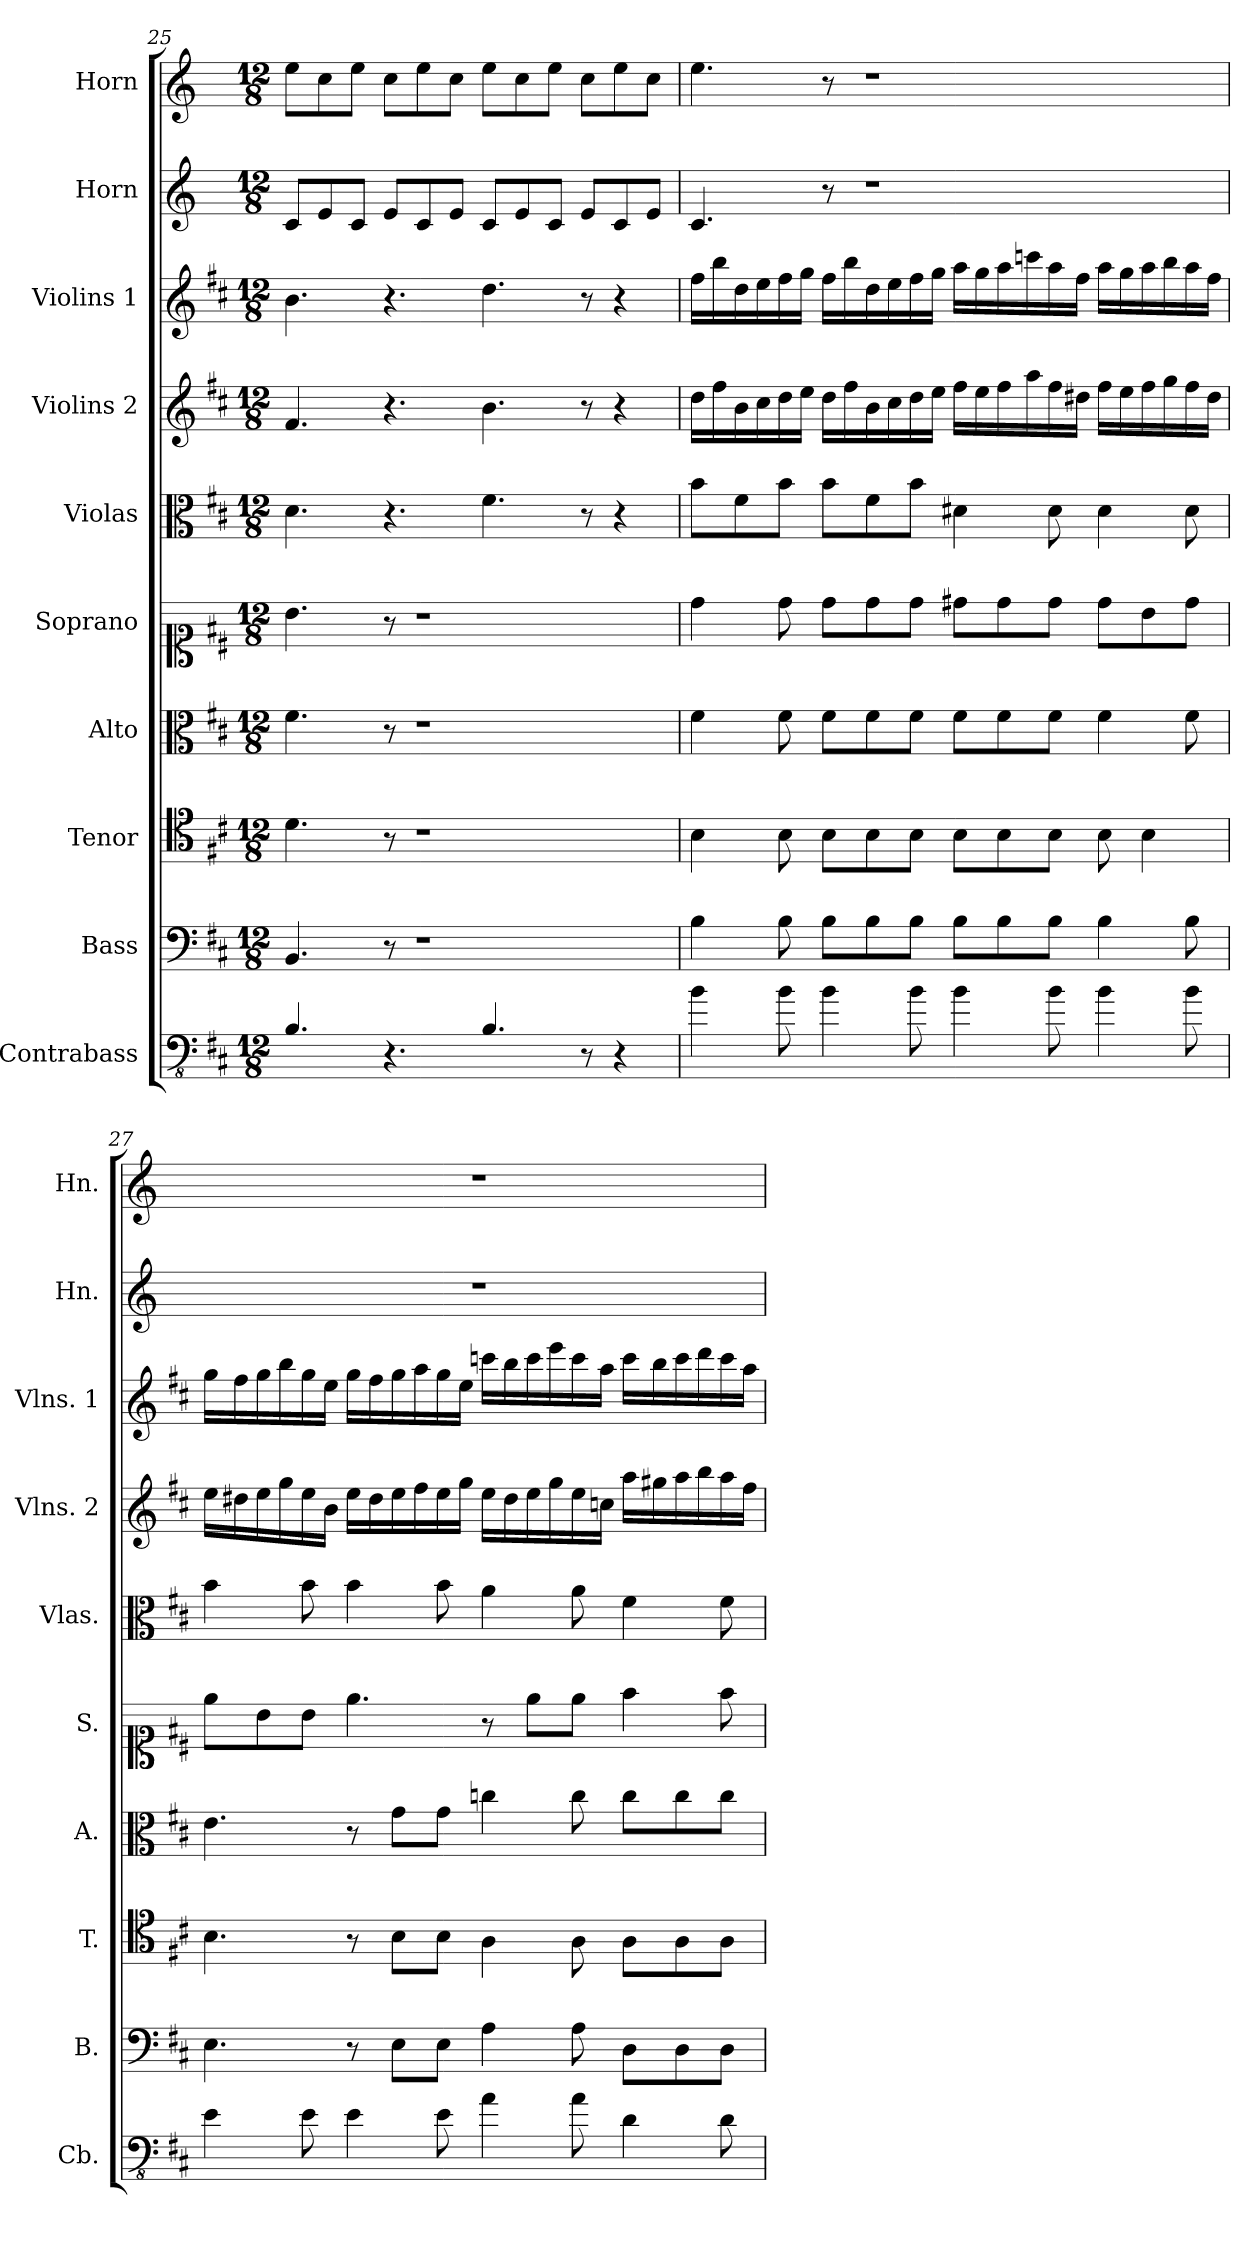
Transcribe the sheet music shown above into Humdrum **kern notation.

**kern	**kern	**kern	**kern	**kern	**kern	**kern	**kern	**kern	**kern
*part10	*part9	*part8	*part7	*part6	*part5	*part4	*part3	*part2	*part1
*staff10	*staff9	*staff8	*staff7	*staff6	*staff5	*staff4	*staff3	*staff2	*staff1
*I"Contrabass	*I"Bass	*I"Tenor	*I"Alto	*I"Soprano	*I"Violas	*I"Violins 2	*I"Violins 1	*I"Horn	*I"Horn
*I'Cb.	*I'B.	*I'T.	*I'A.	*I'S.	*I'Vlas.	*I'Vlns. 2	*I'Vlns. 1	*I'Hn.	*I'Hn.
*clefFv4	*clefF4	*clefC4	*clefC3	*clefC1	*clefC3	*clefG2	*clefG2	*clefG2	*clefG2
*ITrd7c12	*	*	*	*	*	*	*	*ITrd6c10	*ITrd6c10
*k[f#c#]	*k[f#c#]	*k[f#c#]	*k[f#c#]	*k[f#c#]	*k[f#c#]	*k[f#c#]	*k[f#c#]	*k[f#c#]	*k[f#c#]
*D:	*D:	*D:	*D:	*D:	*D:	*D:	*D:	*D:	*D:
*M12/8	*M12/8	*M12/8	*M12/8	*M12/8	*M12/8	*M12/8	*M12/8	*M12/8	*M12/8
=25	=25	=25	=25	=25	=25	=25	=25	=25	=25
4.BBB/	4.BB/	4.d\	4.f#\	4.b\	4.d\	4.f#/	4.b\	8D/L	8f#\L
.	.	.	.	.	.	.	.	8F#/	8d\
.	.	.	.	.	.	.	.	8D/J	8f#\J
4.r	8r	8r	8r	8r	4.r	4.r	4.r	8F#/L	8d\L
.	1r	1r	1r	1r	.	.	.	8D/	8f#\
.	.	.	.	.	.	.	.	8F#/J	8d\J
4.BBB/	.	.	.	.	4.f#\	4.b\	4.dd\	8D/L	8f#\L
.	.	.	.	.	.	.	.	8F#/	8d\
.	.	.	.	.	.	.	.	8D/J	8f#\J
8r	.	.	.	.	8r	8r	8r	8F#/L	8d\L
4r	.	.	.	.	4r	4r	4r	8D/	8f#\
.	.	.	.	.	.	.	.	8F#/J	8d\J
!!LO:PB:g=z
=26	=26	=26	=26	=26	=26	=26	=26	=26	=26
4BB\	4B\	4B\	4f#\	4dd\	8b\L	16dd\LL	16ff#\LL	4.D/	4.f#\
.	.	.	.	.	.	16ff#\	16bb\	.	.
.	.	.	.	.	8f#\	16b\	16dd\	.	.
.	.	.	.	.	.	16cc#\	16ee\	.	.
8BB\	8B\	8B\	8f#\	8dd\	8b\J	16dd\	16ff#\	.	.
.	.	.	.	.	.	16ee\JJ	16gg\JJ	.	.
4BB\	8B\L	8B\L	8f#\L	8dd\L	8b\L	16dd\LL	16ff#\LL	8r	8r
.	.	.	.	.	.	16ff#\	16bb\	.	.
.	8B\	8B\	8f#\	8dd\	8f#\	16b\	16dd\	1r	1r
.	.	.	.	.	.	16cc#\	16ee\	.	.
8BB\	8B\J	8B\J	8f#\J	8dd\J	8b\J	16dd\	16ff#\	.	.
.	.	.	.	.	.	16ee\JJ	16gg\JJ	.	.
4BB\	8B\L	8B\L	8f#\L	8dd#X\L	4d#X\	16ff#\LL	16aa\LL	.	.
.	.	.	.	.	.	16ee\	16gg\	.	.
.	8B\	8B\	8f#\	8dd#\	.	16ff#\	16aa\	.	.
.	.	.	.	.	.	16aa\	16cccn\	.	.
8BB\	8B\J	8B\J	8f#\J	8dd#\J	8d#\	16ff#\	16aa\	.	.
.	.	.	.	.	.	16dd#X\JJ	16ff#\JJ	.	.
4BB\	4B\	8B\	4f#\	8dd#\L	4d#\	16ff#\LL	16aa\LL	.	.
.	.	.	.	.	.	16ee\	16gg\	.	.
.	.	4B\	.	8b\	.	16ff#\	16aa\	.	.
.	.	.	.	.	.	16gg\	16bb\	.	.
8BB\	8B\	.	8f#\	8dd#\J	8d#\	16ff#\	16aa\	.	.
.	.	.	.	.	.	16dd#\JJ	16ff#\JJ	.	.
!!LO:PB:g=z
=27	=27	=27	=27	=27	=27	=27	=27	=27	=27
4EE\	4.E\	4.B\	4.e\	8ee\L	4b\	16ee\LL	16gg\LL	1.r	1.r
.	.	.	.	.	.	16dd#X\	16ff#\	.	.
.	.	.	.	8b\	.	16ee\	16gg\	.	.
.	.	.	.	.	.	16gg\	16bb\	.	.
8EE\	.	.	.	8b\J	8b\	16ee\	16gg\	.	.
.	.	.	.	.	.	16b\JJ	16ee\JJ	.	.
4EE\	8r	8r	8r	4.ee\	4b\	16ee\LL	16gg\LL	.	.
.	.	.	.	.	.	16dd#\	16ff#\	.	.
.	8E\L	8B\L	8g\L	.	.	16ee\	16gg\	.	.
.	.	.	.	.	.	16ff#\	16aa\	.	.
8EE\	8E\J	8B\J	8g\J	.	8b\	16ee\	16gg\	.	.
.	.	.	.	.	.	16gg\JJ	16ee\JJ	.	.
4AA\	4A\	4A\	4ccn\	8r	4a\	16ee\LL	16cccn\LL	.	.
.	.	.	.	.	.	16dd#\	16bb\	.	.
.	.	.	.	8ee\L	.	16ee\	16ccc\	.	.
.	.	.	.	.	.	16gg\	16eee\	.	.
8AA\	8A\	8A\	8cc\	8ee\J	8a\	16ee\	16ccc\	.	.
.	.	.	.	.	.	16ccn\JJ	16aa\JJ	.	.
4DD\	8D\L	8A\L	8cc\L	4ff#\	4f#\	16aa\LL	16ccc\LL	.	.
.	.	.	.	.	.	16gg#X\	16bb\	.	.
.	8D\	8A\	8cc\	.	.	16aa\	16ccc\	.	.
.	.	.	.	.	.	16bb\	16ddd\	.	.
8DD\	8D\J	8A\J	8cc\J	8ff#\	8f#\	16aa\	16ccc\	.	.
.	.	.	.	.	.	16ff#\JJ	16aa\JJ	.	.
=	=	=	=	=	=	=	=	=	=
*-	*-	*-	*-	*-	*-	*-	*-	*-	*-
